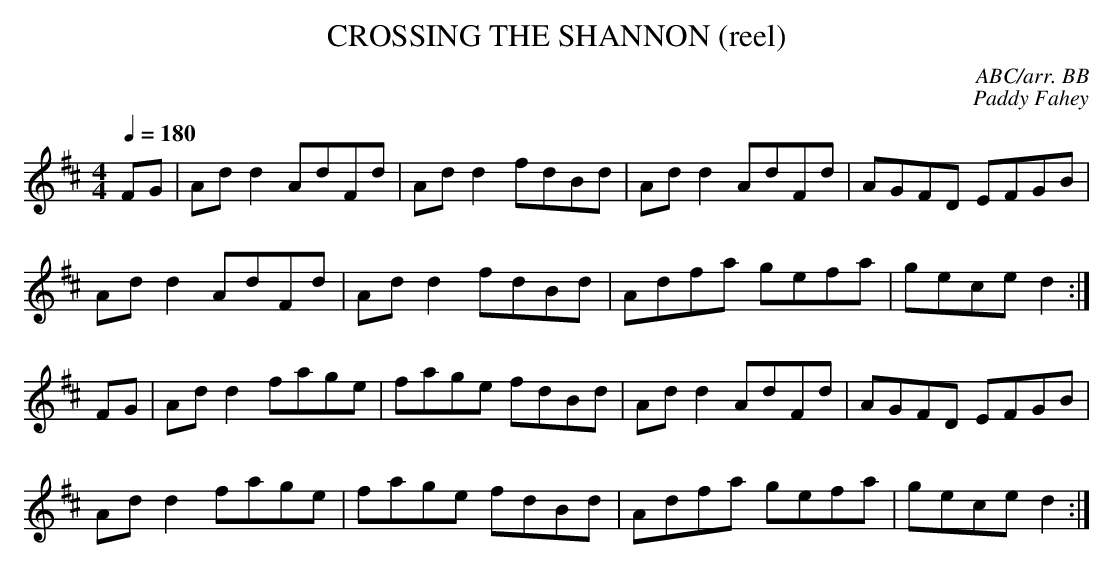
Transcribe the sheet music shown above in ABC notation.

X:1
T:CROSSING THE SHANNON (reel)
C:ABC/arr. BB
C:Paddy Fahey
Q:1/4=180
M:4/4
L:1/8
K:D
FG|Ad d2 AdFd|Ad d2 fdBd|Ad d2 AdFd|AGFD EFGB|
Ad d2 AdFd|Ad d2 fdBd|Adfa gefa|gece d2 :|
FG|Ad d2 fage|fage fdBd|Ad d2 AdFd|AGFD EFGB|
Ad d2 fage|fage fdBd|Adfa gefa|gece d2 :|
